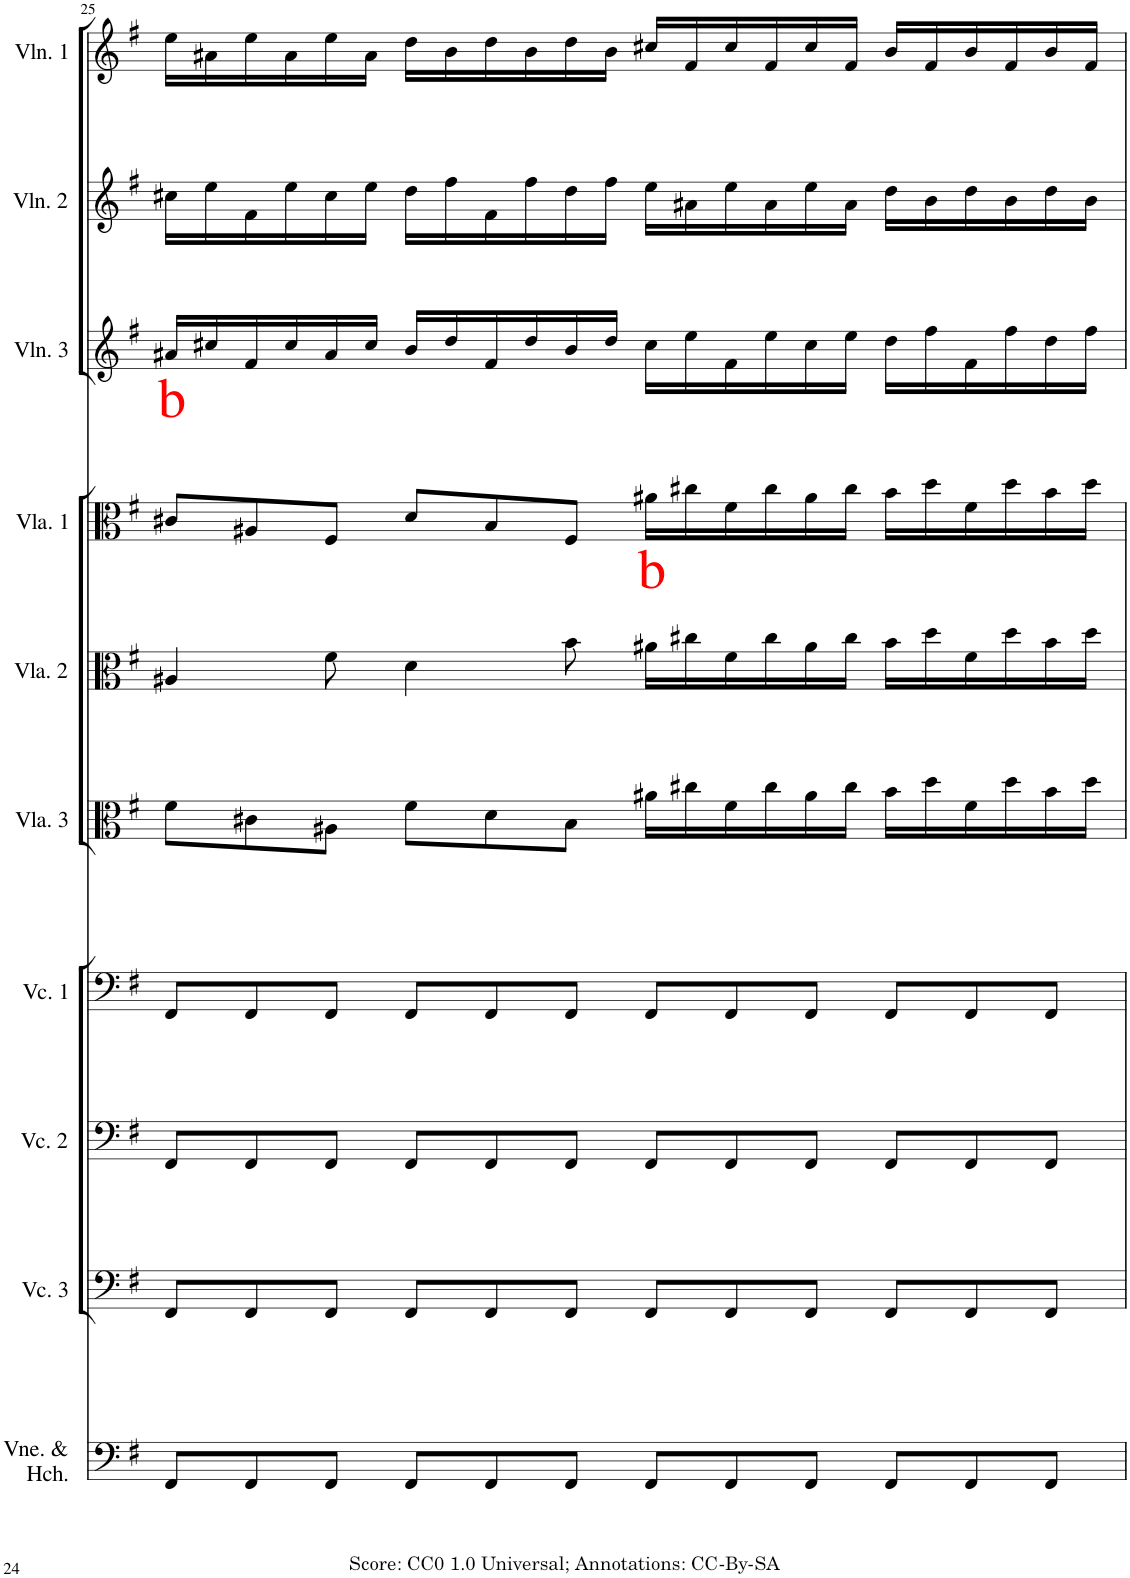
**kern	**kern	**kern	**kern	**kern	**kern	**kern	**text	**kern	**text	**kern	**kern
*part10	*part9	*part8	*part7	*part6	*part5	*part4	*part4	*part3	*part3	*part2	*part1
*staff10	*staff9	*staff8	*staff7	*staff6	*staff5	*staff4	*staff4	*staff3	*staff3	*staff2	*staff1
*I"Violone &amp; Harpsichord	*I"Violoncello 3	*I"Violoncello 2	*I"Violoncello 1	*I"Viola 3	*I"Viola 2	*I"Viola 1	*	*I"Violin 3	*	*I"Violin 2	*I"Violin 1
*I'Vne. &amp; Hch.	*I'Vc. 3	*I'Vc. 2	*I'Vc. 1	*I'Vla. 3	*I'Vla. 2	*I'Vla. 1	*	*I'Vln. 3	*	*I'Vln. 2	*I'Vln. 1
!!LO:PB:g=z
*clefF4	*clefF4	*clefF4	*clefF4	*clefC3	*clefC3	*clefC3	*	*clefG2	*	*clefG2	*clefG2
*k[f#]	*k[f#]	*k[f#]	*k[f#]	*k[f#]	*k[f#]	*k[f#]	*	*k[f#]	*	*k[f#]	*k[f#]
*M12/8	*M12/8	*M12/8	*M12/8	*M12/8	*M12/8	*M12/8	*	*M12/8	*	*M12/8	*M12/8
=25	=25	=25	=25	=25	=25	=25	=25	=25	=25	=25	=25
!	!	!	!	!	!	!	!	!	!LO:LY:b:color=#FF0000	!	!
8FF#/L	8FF#/L	8FF#/L	8FF#/L	8f#\L	4A#X/	8c#X/L	.	16a#X/LL	b	16cc#X\LL	16ee\LL
.	.	.	.	.	.	.	.	16cc#X/	.	16ee\	16a#X\
8FF#/	8FF#/	8FF#/	8FF#/	8c#X\	.	8A#X/	.	16f#/	.	16f#\	16ee\
.	.	.	.	.	.	.	.	16cc#/	.	16ee\	16a#\
8FF#/J	8FF#/J	8FF#/J	8FF#/J	8A#X\J	8f#\	8F#/J	.	16a#/	.	16cc#\	16ee\
.	.	.	.	.	.	.	.	16cc#/JJ	.	16ee\JJ	16a#\JJ
8FF#/L	8FF#/L	8FF#/L	8FF#/L	8f#\L	4d\	8d/L	.	16b/LL	.	16dd\LL	16dd\LL
.	.	.	.	.	.	.	.	16dd/	.	16ff#\	16b\
8FF#/	8FF#/	8FF#/	8FF#/	8d\	.	8B/	.	16f#/	.	16f#\	16dd\
.	.	.	.	.	.	.	.	16dd/	.	16ff#\	16b\
8FF#/J	8FF#/J	8FF#/J	8FF#/J	8B\J	8b\	8F#/J	.	16b/	.	16dd\	16dd\
.	.	.	.	.	.	.	.	16dd/JJ	.	16ff#\JJ	16b\JJ
!	!	!	!	!	!	!	!LO:LY:b:color=#FF0000	!	!	!	!
8FF#/L	8FF#/L	8FF#/L	8FF#/L	16a#X\LL	16a#X\LL	16a#X\LL	b	16cc#\LL	.	16ee\LL	16cc#X/LL
.	.	.	.	16cc#X\	16cc#X\	16cc#X\	.	16ee\	.	16a#X\	16f#/
8FF#/	8FF#/	8FF#/	8FF#/	16f#\	16f#\	16f#\	.	16f#\	.	16ee\	16cc#/
.	.	.	.	16cc#\	16cc#\	16cc#\	.	16ee\	.	16a#\	16f#/
8FF#/J	8FF#/J	8FF#/J	8FF#/J	16a#\	16a#\	16a#\	.	16cc#\	.	16ee\	16cc#/
.	.	.	.	16cc#\JJ	16cc#\JJ	16cc#\JJ	.	16ee\JJ	.	16a#\JJ	16f#/JJ
8FF#/L	8FF#/L	8FF#/L	8FF#/L	16b\LL	16b\LL	16b\LL	.	16dd\LL	.	16dd\LL	16b/LL
.	.	.	.	16dd\	16dd\	16dd\	.	16ff#\	.	16b\	16f#/
8FF#/	8FF#/	8FF#/	8FF#/	16f#\	16f#\	16f#\	.	16f#\	.	16dd\	16b/
.	.	.	.	16dd\	16dd\	16dd\	.	16ff#\	.	16b\	16f#/
8FF#/J	8FF#/J	8FF#/J	8FF#/J	16b\	16b\	16b\	.	16dd\	.	16dd\	16b/
.	.	.	.	16dd\JJ	16dd\JJ	16dd\JJ	.	16ff#\JJ	.	16b\JJ	16f#/JJ
=	=	=	=	=	=	=	=	=	=	=	=
*-	*-	*-	*-	*-	*-	*-	*-	*-	*-	*-	*-
